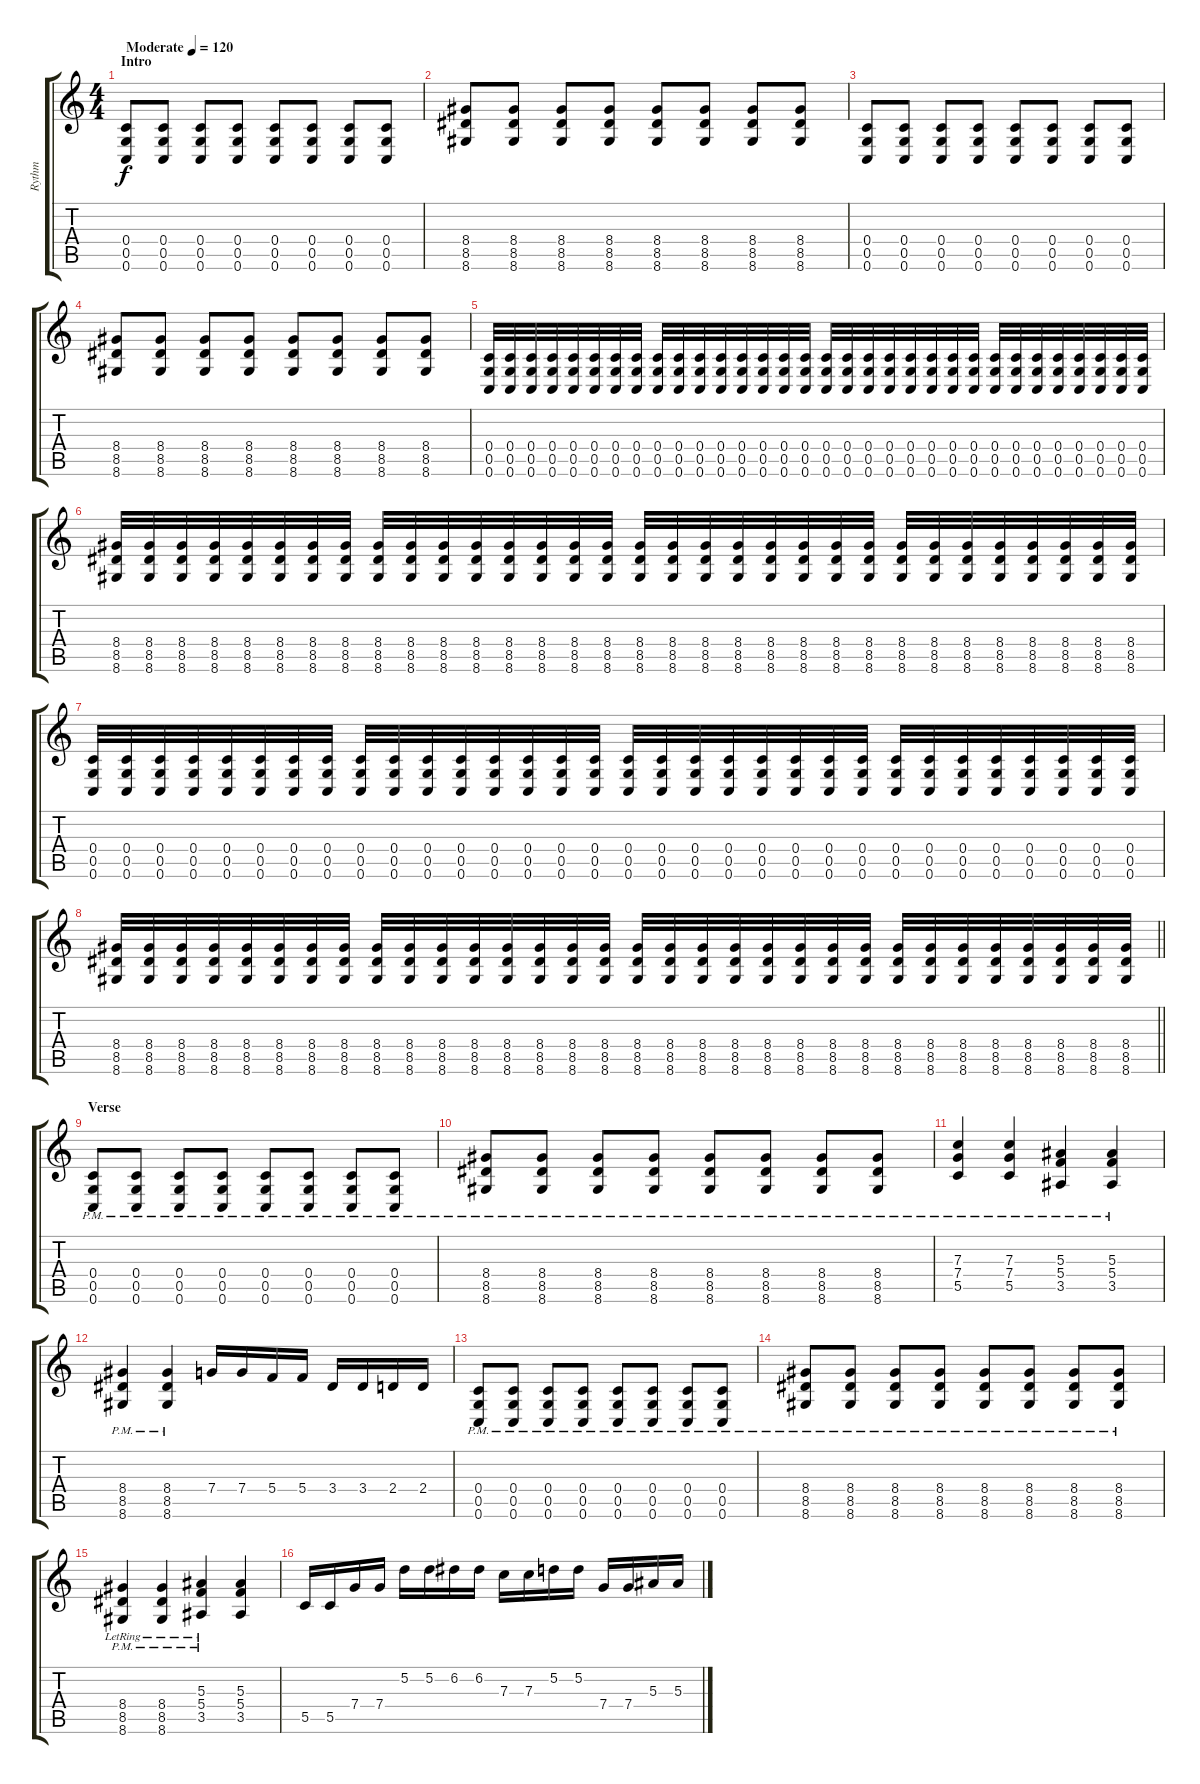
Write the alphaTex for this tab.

\track ("Rythm" "Rythm") {instrument distortionguitar}
\staff {score tabs}
\tuning (D4 A3 F3 C3 G2 C2) {hide}
\ts (4 4)
\section ("" "Intro")
\tempo (120 "Moderate")
\clef g2
\ks c
(0.4 0.5 0.6).8{dy f instrument distortionguitar} (0.4 0.5 0.6).8 (0.4 0.5 0.6).8 (0.4 0.5 0.6).8 (0.4 0.5 0.6).8 (0.4 0.5 0.6).8 (0.4 0.5 0.6).8 (0.4 0.5 0.6).8 |
(8.4 8.5 8.6).8 (8.4 8.5 8.6).8 (8.4 8.5 8.6).8 (8.4 8.5 8.6).8 (8.4 8.5 8.6).8 (8.4 8.5 8.6).8 (8.4 8.5 8.6).8 (8.4 8.5 8.6).8 |
(0.4 0.5 0.6).8 (0.4 0.5 0.6).8 (0.4 0.5 0.6).8 (0.4 0.5 0.6).8 (0.4 0.5 0.6).8 (0.4 0.5 0.6).8 (0.4 0.5 0.6).8 (0.4 0.5 0.6).8 |
(8.4 8.5 8.6).8 (8.4 8.5 8.6).8 (8.4 8.5 8.6).8 (8.4 8.5 8.6).8 (8.4 8.5 8.6).8 (8.4 8.5 8.6).8 (8.4 8.5 8.6).8 (8.4 8.5 8.6).8 |
(0.4 0.5 0.6).32 (0.4 0.5 0.6).32 (0.4 0.5 0.6).32 (0.4 0.5 0.6).32 (0.4 0.5 0.6).32 (0.4 0.5 0.6).32 (0.4 0.5 0.6).32 (0.4 0.5 0.6).32 (0.4 0.5 0.6).32 (0.4 0.5 0.6).32 (0.4 0.5 0.6).32 (0.4 0.5 0.6).32 (0.4 0.5 0.6).32 (0.4 0.5 0.6).32 (0.4 0.5 0.6).32 (0.4 0.5 0.6).32 (0.4 0.5 0.6).32 (0.4 0.5 0.6).32 (0.4 0.5 0.6).32 (0.4 0.5 0.6).32 (0.4 0.5 0.6).32 (0.4 0.5 0.6).32 (0.4 0.5 0.6).32 (0.4 0.5 0.6).32 (0.4 0.5 0.6).32 (0.4 0.5 0.6).32 (0.4 0.5 0.6).32 (0.4 0.5 0.6).32 (0.4 0.5 0.6).32 (0.4 0.5 0.6).32 (0.4 0.5 0.6).32 (0.4 0.5 0.6).32 |
(8.4 8.5 8.6).32 (8.4 8.5 8.6).32 (8.4 8.5 8.6).32 (8.4 8.5 8.6).32 (8.4 8.5 8.6).32 (8.4 8.5 8.6).32 (8.4 8.5 8.6).32 (8.4 8.5 8.6).32 (8.4 8.5 8.6).32 (8.4 8.5 8.6).32 (8.4 8.5 8.6).32 (8.4 8.5 8.6).32 (8.4 8.5 8.6).32 (8.4 8.5 8.6).32 (8.4 8.5 8.6).32 (8.4 8.5 8.6).32 (8.4 8.5 8.6).32 (8.4 8.5 8.6).32 (8.4 8.5 8.6).32 (8.4 8.5 8.6).32 (8.4 8.5 8.6).32 (8.4 8.5 8.6).32 (8.4 8.5 8.6).32 (8.4 8.5 8.6).32 (8.4 8.5 8.6).32 (8.4 8.5 8.6).32 (8.4 8.5 8.6).32 (8.4 8.5 8.6).32 (8.4 8.5 8.6).32 (8.4 8.5 8.6).32 (8.4 8.5 8.6).32 (8.4 8.5 8.6).32 |
(0.4 0.5 0.6).32 (0.4 0.5 0.6).32 (0.4 0.5 0.6).32 (0.4 0.5 0.6).32 (0.4 0.5 0.6).32 (0.4 0.5 0.6).32 (0.4 0.5 0.6).32 (0.4 0.5 0.6).32 (0.4 0.5 0.6).32 (0.4 0.5 0.6).32 (0.4 0.5 0.6).32 (0.4 0.5 0.6).32 (0.4 0.5 0.6).32 (0.4 0.5 0.6).32 (0.4 0.5 0.6).32 (0.4 0.5 0.6).32 (0.4 0.5 0.6).32 (0.4 0.5 0.6).32 (0.4 0.5 0.6).32 (0.4 0.5 0.6).32 (0.4 0.5 0.6).32 (0.4 0.5 0.6).32 (0.4 0.5 0.6).32 (0.4 0.5 0.6).32 (0.4 0.5 0.6).32 (0.4 0.5 0.6).32 (0.4 0.5 0.6).32 (0.4 0.5 0.6).32 (0.4 0.5 0.6).32 (0.4 0.5 0.6).32 (0.4 0.5 0.6).32 (0.4 0.5 0.6).32 |
\barLineRight lightlight
(8.4 8.5 8.6).32 (8.4 8.5 8.6).32 (8.4 8.5 8.6).32 (8.4 8.5 8.6).32 (8.4 8.5 8.6).32 (8.4 8.5 8.6).32 (8.4 8.5 8.6).32 (8.4 8.5 8.6).32 (8.4 8.5 8.6).32 (8.4 8.5 8.6).32 (8.4 8.5 8.6).32 (8.4 8.5 8.6).32 (8.4 8.5 8.6).32 (8.4 8.5 8.6).32 (8.4 8.5 8.6).32 (8.4 8.5 8.6).32 (8.4 8.5 8.6).32 (8.4 8.5 8.6).32 (8.4 8.5 8.6).32 (8.4 8.5 8.6).32 (8.4 8.5 8.6).32 (8.4 8.5 8.6).32 (8.4 8.5 8.6).32 (8.4 8.5 8.6).32 (8.4 8.5 8.6).32 (8.4 8.5 8.6).32 (8.4 8.5 8.6).32 (8.4 8.5 8.6).32 (8.4 8.5 8.6).32 (8.4 8.5 8.6).32 (8.4 8.5 8.6).32 (8.4 8.5 8.6).32 |
\section ("" "Verse")
(0.4 0.5 0.6{pm}).8 (0.4 0.5 0.6{pm}).8 (0.4 0.5 0.6{pm}).8 (0.4 0.5 0.6{pm}).8 (0.4 0.5 0.6{pm}).8 (0.4 0.5 0.6{pm}).8 (0.4 0.5 0.6{pm}).8 (0.4 0.5 0.6{pm}).8 |
(8.4{pm} 8.5 8.6).8 (8.4{pm} 8.5 8.6).8 (8.4{pm} 8.5 8.6).8 (8.4{pm} 8.5 8.6).8 (8.4{pm} 8.5 8.6).8 (8.4{pm} 8.5 8.6).8 (8.4{pm} 8.5 8.6).8 (8.4{pm} 8.5 8.6).8 |
(7.3 7.4 5.5{pm}).4 (7.3 7.4 5.5{pm}).4 (5.3 5.4 3.5{pm}).4 (5.3 5.4 3.5{pm}).4 |
(8.4 8.5 8.6{pm}).4 (8.4 8.5{pm} 8.6{pm}).4 7.4.16 7.4.16 5.4.16 5.4.16 3.4.16 3.4.16 2.4.16 2.4.16 |
(0.4{pm} 0.5{pm} 0.6{pm}).8 (0.4{pm} 0.5{pm} 0.6{pm}).8 (0.4{pm} 0.5{pm} 0.6{pm}).8 (0.4{pm} 0.5{pm} 0.6{pm}).8 (0.4{pm} 0.5{pm} 0.6{pm}).8 (0.4{pm} 0.5{pm} 0.6{pm}).8 (0.4{pm} 0.5{pm} 0.6{pm}).8 (0.4{pm} 0.5{pm} 0.6{pm}).8 |
(8.4{pm} 8.5{pm} 8.6{pm}).8 (8.4{pm} 8.5{pm} 8.6{pm}).8 (8.4{pm} 8.5{pm} 8.6{pm}).8 (8.4{pm} 8.5{pm} 8.6{pm}).8 (8.4{pm} 8.5{pm} 8.6{pm}).8 (8.4{pm} 8.5{pm} 8.6{pm}).8 (8.4{pm} 8.5{pm} 8.6{pm}).8 (8.4{pm} 8.5{pm} 8.6{pm}).8 |
(8.4{pm} 8.5{pm lr} 8.6).4 (8.4{pm} 8.5{pm lr} 8.6).4 (5.3{pm} 5.4{pm} 3.5{pm lr}).4 (5.3 5.4 3.5).4 |
5.5.16 5.5.16 7.4.16 7.4.16 5.2.16 5.2.16 6.2.16 6.2.16 7.3.16 7.3.16 5.2.16 5.2.16 7.4.16 7.4.16 5.3.16 5.3.16
